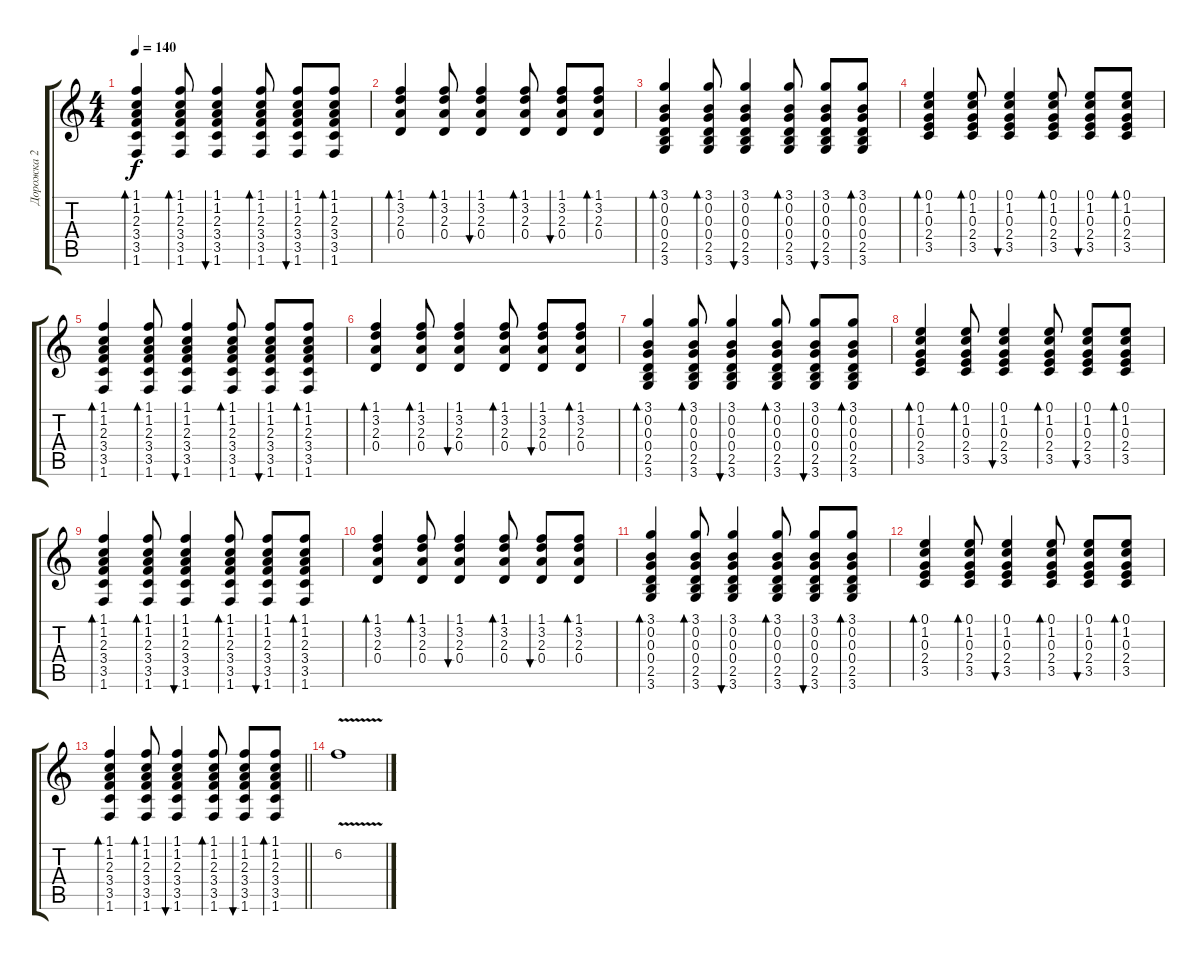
\track ("Дорожка 2" "Дорожка 2") {instrument acousticguitarsteel}
\staff {score tabs}
\tuning (E4 B3 G3 D3 A2 E2) {hide}
\ts (4 4)
\tempo 140
\clef g2
\ks c
(1.1 1.2 2.3 3.4 3.5 1.6).4{bd 60 dy f} (1.1 1.2 2.3 3.4 3.5 1.6).8{bd 60} (1.1 1.2 2.3 3.4 3.5 1.6).4{bu 60} (1.1 1.2 2.3 3.4 3.5 1.6).8{bd 60} (1.1 1.2 2.3 3.4 3.5 1.6).8{bu 60} (1.1 1.2 2.3 3.4 3.5 1.6).8{bd 60} |
(1.1 3.2 2.3 0.4).4{bd 60} (1.1 3.2 2.3 0.4).8{bd 60} (1.1 3.2 2.3 0.4).4{bu 60} (1.1 3.2 2.3 0.4).8{bd 60} (1.1 3.2 2.3 0.4).8{bu 60} (1.1 3.2 2.3 0.4).8{bd 60} |
(3.1 0.2 0.3 0.4 2.5 3.6).4{bd 60} (3.1 0.2 0.3 0.4 2.5 3.6).8{bd 60} (3.1 0.2 0.3 0.4 2.5 3.6).4{bu 60} (3.1 0.2 0.3 0.4 2.5 3.6).8{bd 60} (3.1 0.2 0.3 0.4 2.5 3.6).8{bu 60} (3.1 0.2 0.3 0.4 2.5 3.6).8{bd 60} |
(0.1 1.2 0.3 2.4 3.5).4{bd 60} (0.1 1.2 0.3 2.4 3.5).8{bd 60} (0.1 1.2 0.3 2.4 3.5).4{bu 60} (0.1 1.2 0.3 2.4 3.5).8{bd 60} (0.1 1.2 0.3 2.4 3.5).8{bu 60} (0.1 1.2 0.3 2.4 3.5).8{bd 60} |
(1.1 1.2 2.3 3.4 3.5 1.6).4{bd 60} (1.1 1.2 2.3 3.4 3.5 1.6).8{bd 60} (1.1 1.2 2.3 3.4 3.5 1.6).4{bu 60} (1.1 1.2 2.3 3.4 3.5 1.6).8{bd 60} (1.1 1.2 2.3 3.4 3.5 1.6).8{bu 60} (1.1 1.2 2.3 3.4 3.5 1.6).8{bd 60} |
(1.1 3.2 2.3 0.4).4{bd 60} (1.1 3.2 2.3 0.4).8{bd 60} (1.1 3.2 2.3 0.4).4{bu 60} (1.1 3.2 2.3 0.4).8{bd 60} (1.1 3.2 2.3 0.4).8{bu 60} (1.1 3.2 2.3 0.4).8{bd 60} |
(3.1 0.2 0.3 0.4 2.5 3.6).4{bd 60} (3.1 0.2 0.3 0.4 2.5 3.6).8{bd 60} (3.1 0.2 0.3 0.4 2.5 3.6).4{bu 60} (3.1 0.2 0.3 0.4 2.5 3.6).8{bd 60} (3.1 0.2 0.3 0.4 2.5 3.6).8{bu 60} (3.1 0.2 0.3 0.4 2.5 3.6).8{bd 60} |
(0.1 1.2 0.3 2.4 3.5).4{bd 60} (0.1 1.2 0.3 2.4 3.5).8{bd 60} (0.1 1.2 0.3 2.4 3.5).4{bu 60} (0.1 1.2 0.3 2.4 3.5).8{bd 60} (0.1 1.2 0.3 2.4 3.5).8{bu 60} (0.1 1.2 0.3 2.4 3.5).8{bd 60} |
(1.1 1.2 2.3 3.4 3.5 1.6).4{bd 60} (1.1 1.2 2.3 3.4 3.5 1.6).8{bd 60} (1.1 1.2 2.3 3.4 3.5 1.6).4{bu 60} (1.1 1.2 2.3 3.4 3.5 1.6).8{bd 60} (1.1 1.2 2.3 3.4 3.5 1.6).8{bu 60} (1.1 1.2 2.3 3.4 3.5 1.6).8{bd 60} |
(1.1 3.2 2.3 0.4).4{bd 60} (1.1 3.2 2.3 0.4).8{bd 60} (1.1 3.2 2.3 0.4).4{bu 60} (1.1 3.2 2.3 0.4).8{bd 60} (1.1 3.2 2.3 0.4).8{bu 60} (1.1 3.2 2.3 0.4).8{bd 60} |
(3.1 0.2 0.3 0.4 2.5 3.6).4{bd 60} (3.1 0.2 0.3 0.4 2.5 3.6).8{bd 60} (3.1 0.2 0.3 0.4 2.5 3.6).4{bu 60} (3.1 0.2 0.3 0.4 2.5 3.6).8{bd 60} (3.1 0.2 0.3 0.4 2.5 3.6).8{bu 60} (3.1 0.2 0.3 0.4 2.5 3.6).8{bd 60} |
(0.1 1.2 0.3 2.4 3.5).4{bd 60} (0.1 1.2 0.3 2.4 3.5).8{bd 60} (0.1 1.2 0.3 2.4 3.5).4{bu 60} (0.1 1.2 0.3 2.4 3.5).8{bd 60} (0.1 1.2 0.3 2.4 3.5).8{bu 60} (0.1 1.2 0.3 2.4 3.5).8{bd 60} |
\barLineRight lightlight
(1.1 1.2 2.3 3.4 3.5 1.6).4{bd 60} (1.1 1.2 2.3 3.4 3.5 1.6).8{bd 60} (1.1 1.2 2.3 3.4 3.5 1.6).4{bu 60} (1.1 1.2 2.3 3.4 3.5 1.6).8{bd 60} (1.1 1.2 2.3 3.4 3.5 1.6).8{bu 60} (1.1 1.2 2.3 3.4 3.5 1.6).8{bd 60} |
6.2{v}.1
